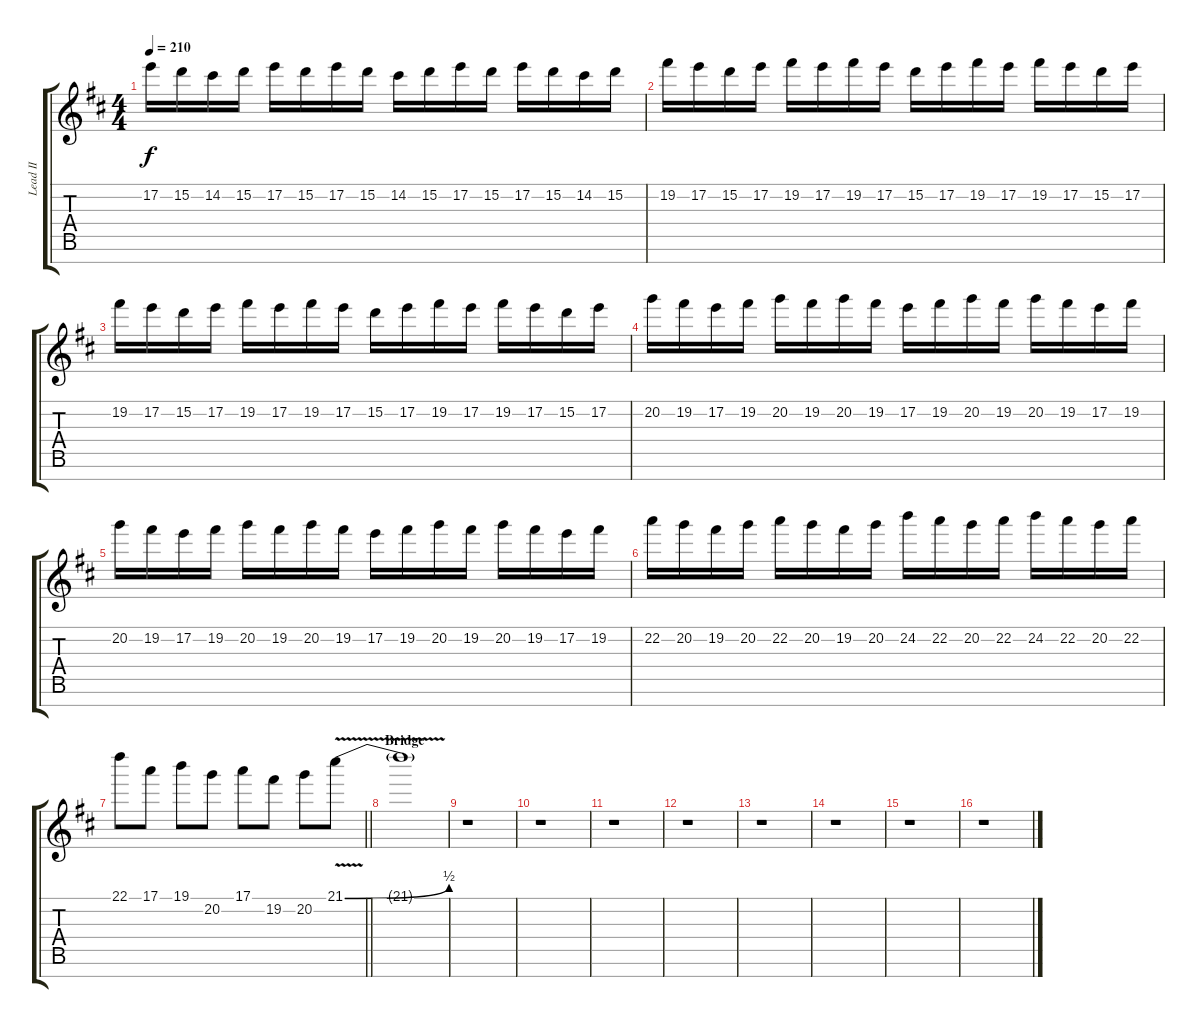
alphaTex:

\track ("Lead II" "Lead II") {instrument distortionguitar}
\staff {score tabs}
\tuning (E4 B3 G3 D3 A2 E2 B1) {hide}
\ts (4 4)
\tempo 210
\clef g2
\ks d
17.2.16{dy f} 15.2.16 14.2.16 15.2.16 17.2.16 15.2.16 17.2.16 15.2.16 14.2.16 15.2.16 17.2.16 15.2.16 17.2.16 15.2.16 14.2.16 15.2.16 |
19.2.16 17.2.16 15.2.16 17.2.16 19.2.16 17.2.16 19.2.16 17.2.16 15.2.16 17.2.16 19.2.16 17.2.16 19.2.16 17.2.16 15.2.16 17.2.16 |
19.2.16 17.2.16 15.2.16 17.2.16 19.2.16 17.2.16 19.2.16 17.2.16 15.2.16 17.2.16 19.2.16 17.2.16 19.2.16 17.2.16 15.2.16 17.2.16 |
20.2.16 19.2.16 17.2.16 19.2.16 20.2.16 19.2.16 20.2.16 19.2.16 17.2.16 19.2.16 20.2.16 19.2.16 20.2.16 19.2.16 17.2.16 19.2.16 |
20.2.16 19.2.16 17.2.16 19.2.16 20.2.16 19.2.16 20.2.16 19.2.16 17.2.16 19.2.16 20.2.16 19.2.16 20.2.16 19.2.16 17.2.16 19.2.16 |
22.2.16 20.2.16 19.2.16 20.2.16 22.2.16 20.2.16 19.2.16 20.2.16 24.2.16 22.2.16 20.2.16 22.2.16 24.2.16 22.2.16 20.2.16 22.2.16 |
\barLineRight lightlight
22.1.8 17.1.8 19.1.8 20.2.8 17.1.8 19.2.8 20.2.8 21.1{be (bend 0 0 60 2) v}.8 |
\section ("" "Bridge")
21.1{t}.1 |
r.1 |
r.1 |
r.1 |
r.1 |
r.1 |
r.1 |
r.1 |
r.1
